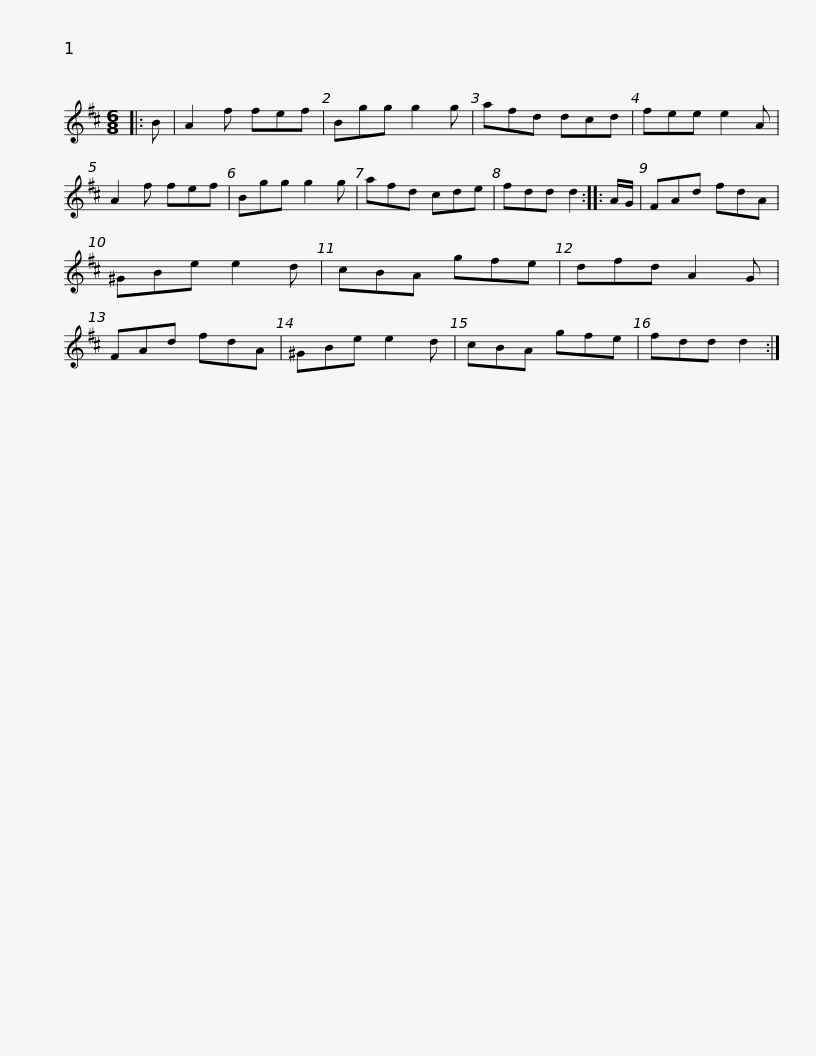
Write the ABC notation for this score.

X:1
L:1/8
M:6/8
I:linebreak $
K:D
V:1 treble
V:1
|: B | A2 f fef | Bgg g2 g | afd dcd | fee e2 A | %5
 A2 f fef | Bgg g2 g | afd cde |$ fdd d2 :: A/G/ | %10
 FAd fdA | ^GBe e2 d | cBA gfe | dfd A2 G | FAd fdA | %15
 ^GBe e2 d |$ cBA gfe | fdd d2 :| %18
